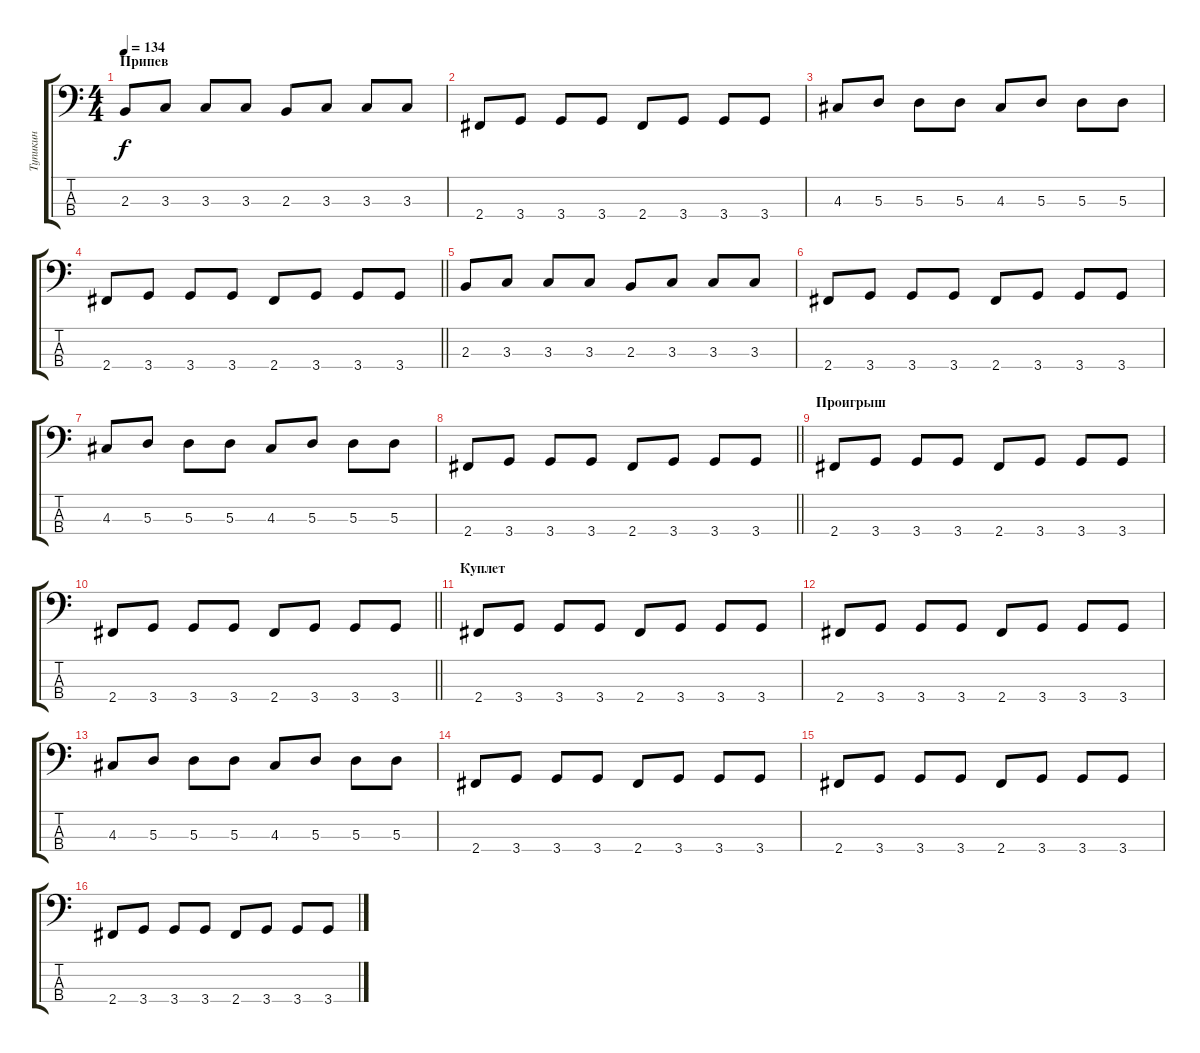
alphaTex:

\track ("Тупикин" "Тупикин") {instrument electricbasspick}
\staff {score tabs}
\tuning (G2 D2 A1 E1) {hide}
\ts (4 4)
\section ("" "Припев")
\tempo 134
\clef f4
\ks c
2.3.8{dy f} 3.3.8 3.3.8 3.3.8 2.3.8 3.3.8 3.3.8 3.3.8 |
2.4.8 3.4.8 3.4.8 3.4.8 2.4.8 3.4.8 3.4.8 3.4.8 |
4.3.8 5.3.8 5.3.8 5.3.8 4.3.8 5.3.8 5.3.8 5.3.8 |
\barLineRight lightlight
2.4.8 3.4.8 3.4.8 3.4.8 2.4.8 3.4.8 3.4.8 3.4.8 |
2.3.8 3.3.8 3.3.8 3.3.8 2.3.8 3.3.8 3.3.8 3.3.8 |
2.4.8 3.4.8 3.4.8 3.4.8 2.4.8 3.4.8 3.4.8 3.4.8 |
4.3.8 5.3.8 5.3.8 5.3.8 4.3.8 5.3.8 5.3.8 5.3.8 |
\barLineRight lightlight
2.4.8 3.4.8 3.4.8 3.4.8 2.4.8 3.4.8 3.4.8 3.4.8 |
\section ("" "Проигрыш")
2.4.8 3.4.8 3.4.8 3.4.8 2.4.8 3.4.8 3.4.8 3.4.8 |
\barLineRight lightlight
2.4.8 3.4.8 3.4.8 3.4.8 2.4.8 3.4.8 3.4.8 3.4.8 |
\section ("" "Куплет")
2.4.8 3.4.8 3.4.8 3.4.8 2.4.8 3.4.8 3.4.8 3.4.8 |
2.4.8 3.4.8 3.4.8 3.4.8 2.4.8 3.4.8 3.4.8 3.4.8 |
4.3.8 5.3.8 5.3.8 5.3.8 4.3.8 5.3.8 5.3.8 5.3.8 |
2.4.8 3.4.8 3.4.8 3.4.8 2.4.8 3.4.8 3.4.8 3.4.8 |
2.4.8 3.4.8 3.4.8 3.4.8 2.4.8 3.4.8 3.4.8 3.4.8 |
2.4.8 3.4.8 3.4.8 3.4.8 2.4.8 3.4.8 3.4.8 3.4.8
